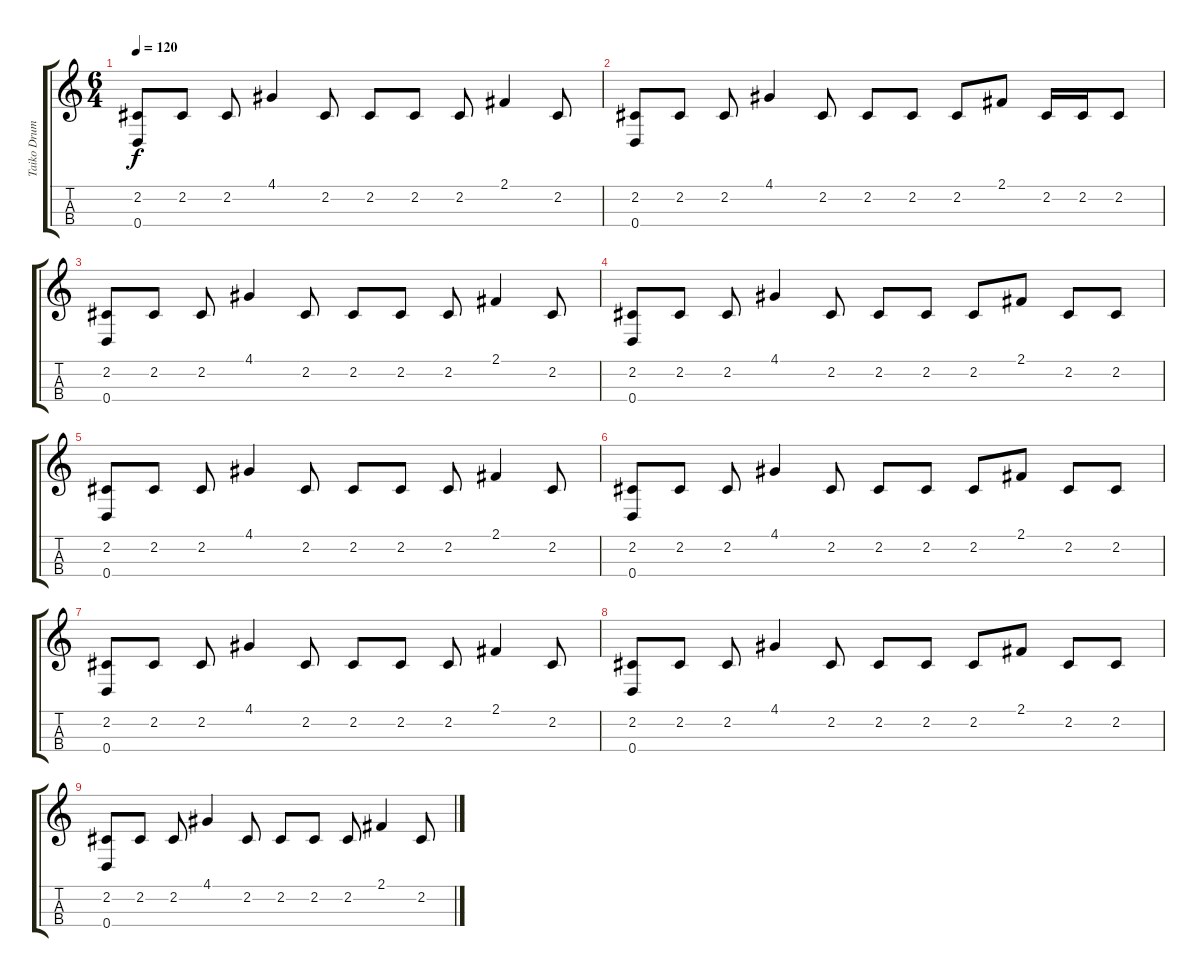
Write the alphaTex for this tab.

\track ("Taiko Drums" "Taiko Drum") {instrument taikodrum}
\staff {score tabs}
\tuning (E4 B3 G3 D3) {hide}
\ts (6 4)
\tempo 120
\clef g2
\ks c
(2.2 0.4).8{dy f} 2.2.8 2.2.8 4.1.4 2.2.8 2.2.8 2.2.8 2.2.8 2.1.4 2.2.8 |
(2.2 0.4).8 2.2.8 2.2.8 4.1.4 2.2.8 2.2.8 2.2.8 2.2.8 2.1.8 2.2.16 2.2.16 2.2.8 |
(2.2 0.4).8 2.2.8 2.2.8 4.1.4 2.2.8 2.2.8 2.2.8 2.2.8 2.1.4 2.2.8 |
(2.2 0.4).8 2.2.8 2.2.8 4.1.4 2.2.8 2.2.8 2.2.8 2.2.8 2.1.8 2.2.8 2.2.8 |
(2.2 0.4).8 2.2.8 2.2.8 4.1.4 2.2.8 2.2.8 2.2.8 2.2.8 2.1.4 2.2.8 |
(2.2 0.4).8 2.2.8 2.2.8 4.1.4 2.2.8 2.2.8 2.2.8 2.2.8 2.1.8 2.2.8 2.2.8 |
(2.2 0.4).8 2.2.8 2.2.8 4.1.4 2.2.8 2.2.8 2.2.8 2.2.8 2.1.4 2.2.8 |
(2.2 0.4).8 2.2.8 2.2.8 4.1.4 2.2.8 2.2.8 2.2.8 2.2.8 2.1.8 2.2.8 2.2.8 |
(2.2 0.4).8 2.2.8 2.2.8 4.1.4 2.2.8 2.2.8 2.2.8 2.2.8 2.1.4 2.2.8
